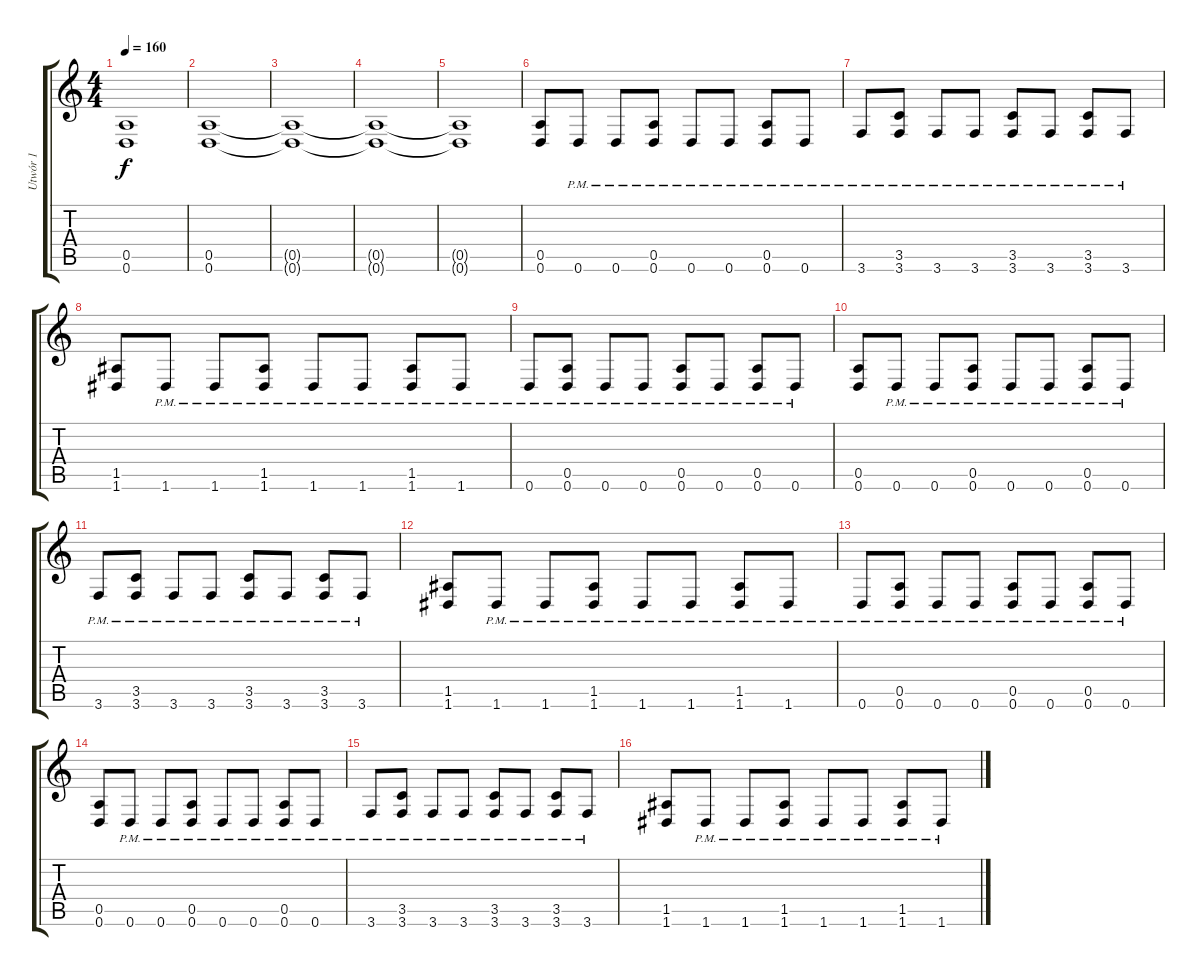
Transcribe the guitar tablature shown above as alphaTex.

\track ("Utwór 1" "Utwór 1") {instrument distortionguitar}
\staff {score tabs}
\tuning (E4 B3 G3 D3 A2 D2) {hide}
\ts (4 4)
\tempo 160
\clef g2
\ks c
(0.5{t} 0.6{t}).1{dy f} |
(0.5 0.6).1 |
(0.5{t} 0.6{t}).1 |
(0.5{t} 0.6{t}).1 |
(0.5{t} 0.6{t}).1 |
(0.5 0.6).8 0.6{pm}.8 0.6{pm}.8 (0.5 0.6{pm}).8 0.6{pm}.8 0.6{pm}.8 (0.5 0.6{pm}).8 0.6{pm}.8 |
3.6{pm}.8 (3.5 3.6{pm}).8 3.6{pm}.8 3.6{pm}.8 (3.5{pm} 3.6).8 3.6{pm}.8 (3.5 3.6{pm}).8 3.6{pm}.8 |
(1.5 1.6).8 1.6{pm}.8 1.6{pm}.8 (1.5{pm} 1.6{pm}).8 1.6{pm}.8 1.6{pm}.8 (1.5{pm} 1.6{pm}).8 1.6{pm}.8 |
0.6{pm}.8 (0.5{pm} 0.6{pm}).8 0.6{pm}.8 0.6{pm}.8 (0.5{pm} 0.6{pm}).8 0.6{pm}.8 (0.5{pm} 0.6{pm}).8 0.6{pm}.8 |
(0.5 0.6).8 0.6{pm}.8 0.6{pm}.8 (0.5 0.6{pm}).8 0.6{pm}.8 0.6{pm}.8 (0.5 0.6{pm}).8 0.6{pm}.8 |
3.6{pm}.8 (3.5{pm} 3.6{pm}).8 3.6{pm}.8 3.6{pm}.8 (3.5{pm} 3.6).8 3.6{pm}.8 (3.5 3.6{pm}).8 3.6{pm}.8 |
(1.5 1.6).8 1.6{pm}.8 1.6{pm}.8 (1.5{pm} 1.6{pm}).8 1.6{pm}.8 1.6{pm}.8 (1.5{pm} 1.6{pm}).8 1.6{pm}.8 |
0.6{pm}.8 (0.5{pm} 0.6{pm}).8 0.6{pm}.8 0.6{pm}.8 (0.5{pm} 0.6{pm}).8 0.6{pm}.8 (0.5{pm} 0.6{pm}).8 0.6{pm}.8 |
(0.5 0.6).8 0.6{pm}.8 0.6{pm}.8 (0.5 0.6{pm}).8 0.6{pm}.8 0.6{pm}.8 (0.5 0.6{pm}).8 0.6{pm}.8 |
3.6{pm}.8 (3.5 3.6{pm}).8 3.6{pm}.8 3.6{pm}.8 (3.5{pm} 3.6).8 3.6{pm}.8 (3.5 3.6{pm}).8 3.6{pm}.8 |
(1.5 1.6).8 1.6{pm}.8 1.6{pm}.8 (1.5{pm} 1.6{pm}).8 1.6{pm}.8 1.6{pm}.8 (1.5{pm} 1.6{pm}).8 1.6{pm}.8
